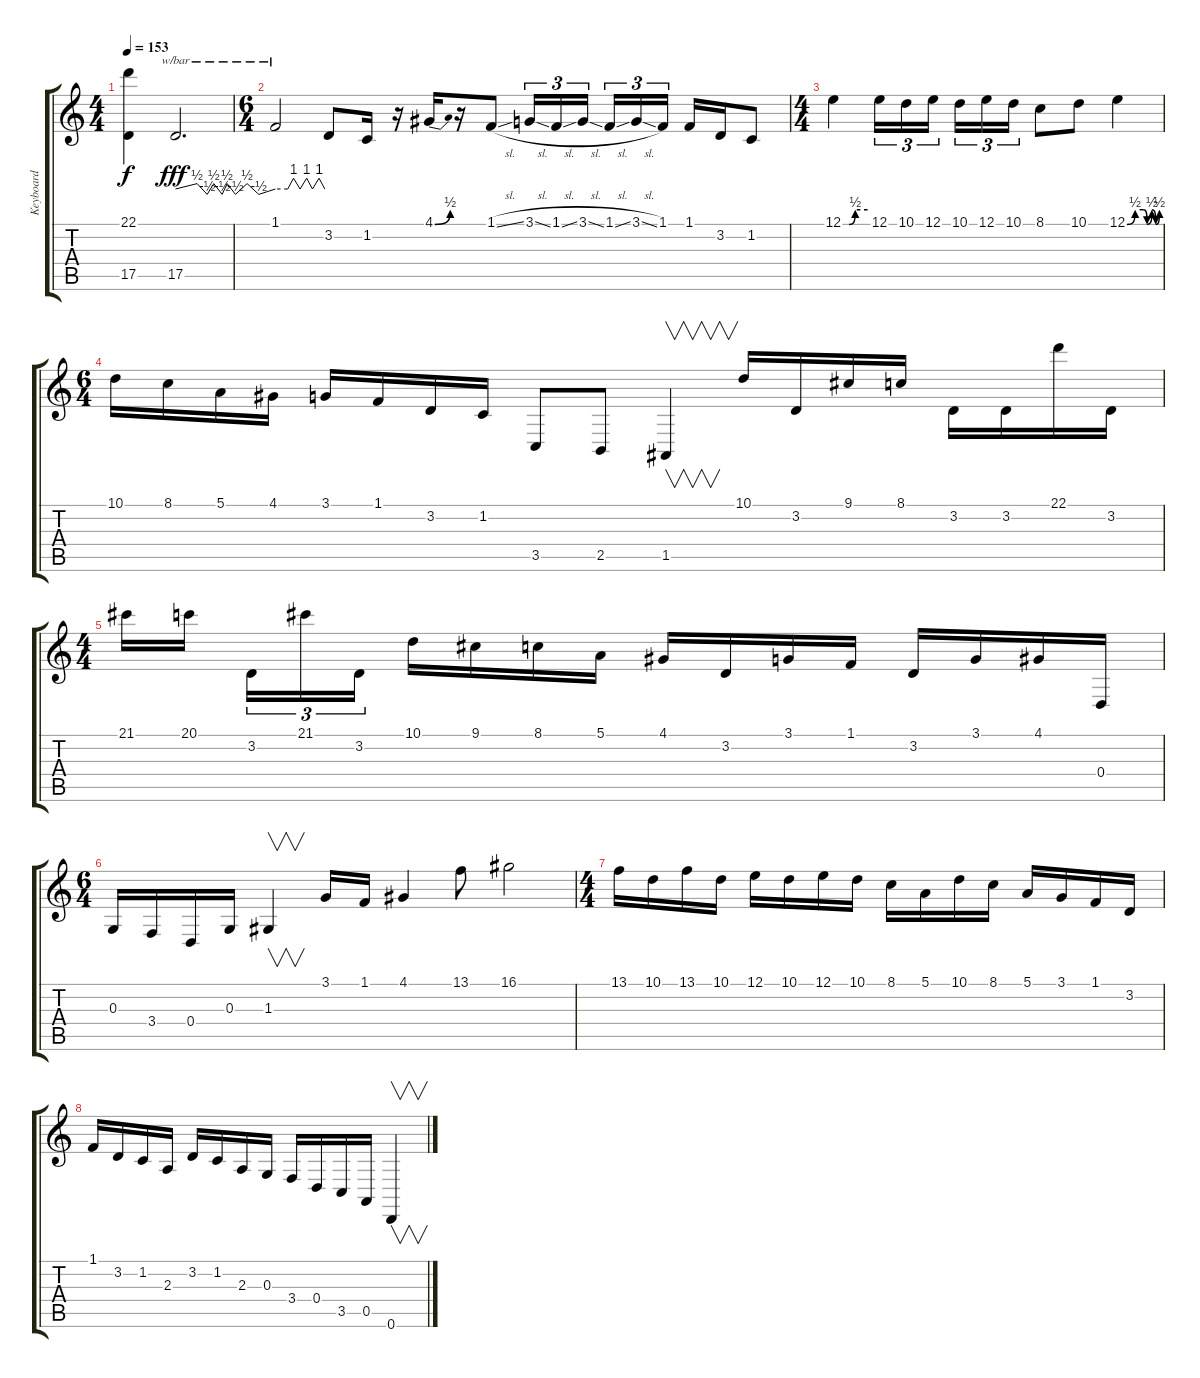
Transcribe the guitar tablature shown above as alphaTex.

\track ("Keyboard" "Keyboard") {instrument stringensemble1}
\staff {score tabs}
\tuning (E4 B3 G3 D3 A2 D2) {hide}
\ts (4 4)
\tempo 153
\clef g2
\ks c
(22.1 17.5{t}).4{dy f} 17.5.2{d tbe (custom default 0 0 13 2 19 -2 23 2 28 -2 31 2 36 -2 43 2 50 -2 60 0) dy fff} |
\ts (6 4)
1.1.2{tbe (custom default 0 0 15 0 22 4 30 0 38 4 45 0 53 4 60 0)} 3.2.8 1.2.16 r.16 4.1{be (bend 0 0 60 2)}.16 r.16 1.1{sl}.8 3.1{sl}.16{tu (3 2)} 1.1{sl}.16{tu (3 2)} 3.1{sl}.16{tu (3 2) beam splitsecondary} 1.1{sl}.16{tu (3 2)} 3.1{sl}.16{tu (3 2)} 1.1.16{tu (3 2) beam splitsecondary} 1.1.16 3.2.16 1.2.8 |
\ts (4 4)
12.1{be (custom 0 0 15 0 30 2 60 2)}.4 12.1.16{tu (3 2)} 10.1.16{tu (3 2)} 12.1.16{tu (3 2) beam splitsecondary} 10.1.16{tu (3 2)} 12.1.16{tu (3 2)} 10.1.16{tu (3 2)} 8.1.8 10.1.8 12.1{be (custom 0 0 15 2 30 2 37 0 46 2 53 0 60 2)}.4 |
\ts (6 4)
10.1.16 8.1.16 5.1.16 4.1.16 3.1.16 1.1.16 3.2.16 1.2.16 3.5.8 2.5.8 1.5.4{v} 10.1.16 3.2.16 9.1.16 8.1.16 3.2.16 3.2.16 22.1.16 3.2.16 |
\ts (4 4)
21.1.16 20.1.16{beam splitsecondary} 3.2.16{tu (3 2)} 21.1.16{tu (3 2)} 3.2.16{tu (3 2)} 10.1.16 9.1.16 8.1.16 5.1.16 4.1.16 3.2.16 3.1.16 1.1.16 3.2.16 3.1.16 4.1.16 0.4.16 |
\ts (6 4)
0.3.16 3.4.16 0.4.16 0.3.16 1.3.4{v} 3.1.16 1.1.16 4.1.4 13.1.8 16.1.2 |
\ts (4 4)
13.1.16 10.1.16 13.1.16 10.1.16 12.1.16 10.1.16 12.1.16 10.1.16 8.1.16 5.1.16 10.1.16 8.1.16 5.1.16 3.1.16 1.1.16 3.2.16 |
1.1.16 3.2.16 1.2.16 2.3.16 3.2.16 1.2.16 2.3.16 0.3.16 3.4.16 0.4.16 3.5.16 0.5.16 0.6.4{v}
